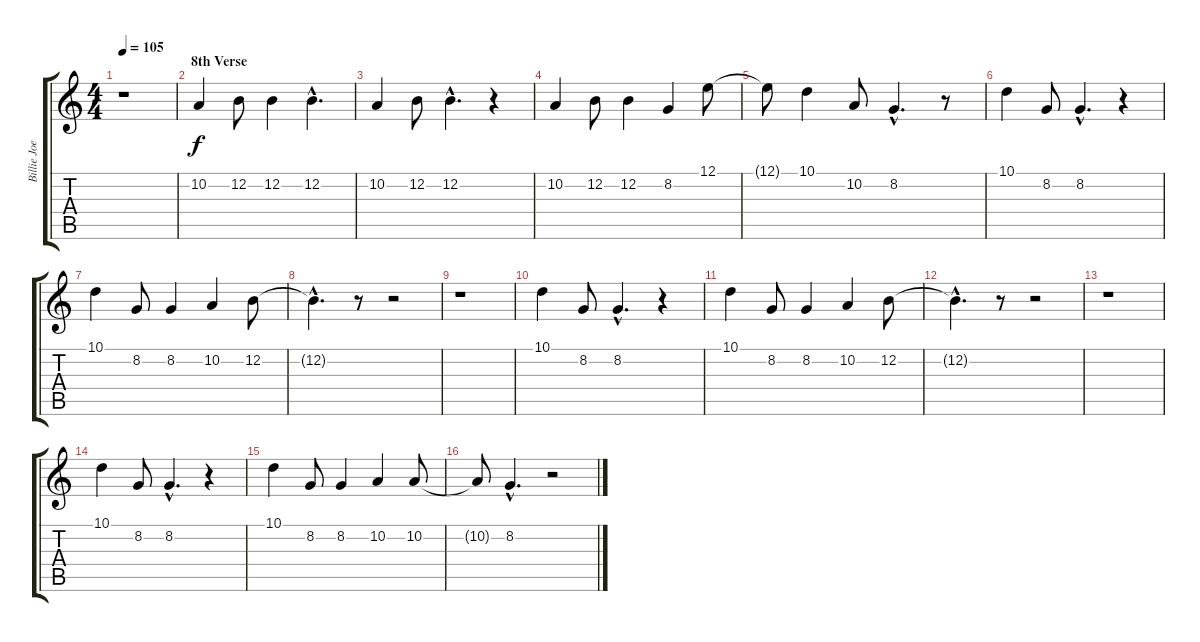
\track ("Billie Joe (Vocals)" "Billie Joe") {instrument lead2sawtooth}
\staff {score tabs}
\tuning (E4 B3 G3 D3 A2 E2) {hide}
\ts (4 4)
\tempo 105
\clef g2
\ks c
r.1{dy f} |
\section ("" "8th Verse")
10.2.4 12.2.8 12.2.4 12.2{hac}.4{d} |
10.2.4 12.2.8 12.2{hac}.4{d} r.4 |
10.2.4 12.2.8 12.2.4 8.2.4 12.1.8 |
12.1{t}.8 10.1.4 10.2.8 8.2{hac}.4{d} r.8 |
10.1.4 8.2.8 8.2{hac}.4{d} r.4 |
10.1.4 8.2.8 8.2.4 10.2.4 12.2.8 |
12.2{hac t}.4{d} r.8 r.2 |
r.1 |
10.1.4 8.2.8 8.2{hac}.4{d} r.4 |
10.1.4 8.2.8 8.2.4 10.2.4 12.2.8 |
12.2{hac t}.4{d} r.8 r.2 |
r.1 |
10.1.4 8.2.8 8.2{hac}.4{d} r.4 |
10.1.4 8.2.8 8.2.4 10.2.4 10.2.8 |
10.2{t}.8 8.2{hac}.4{d} r.2
